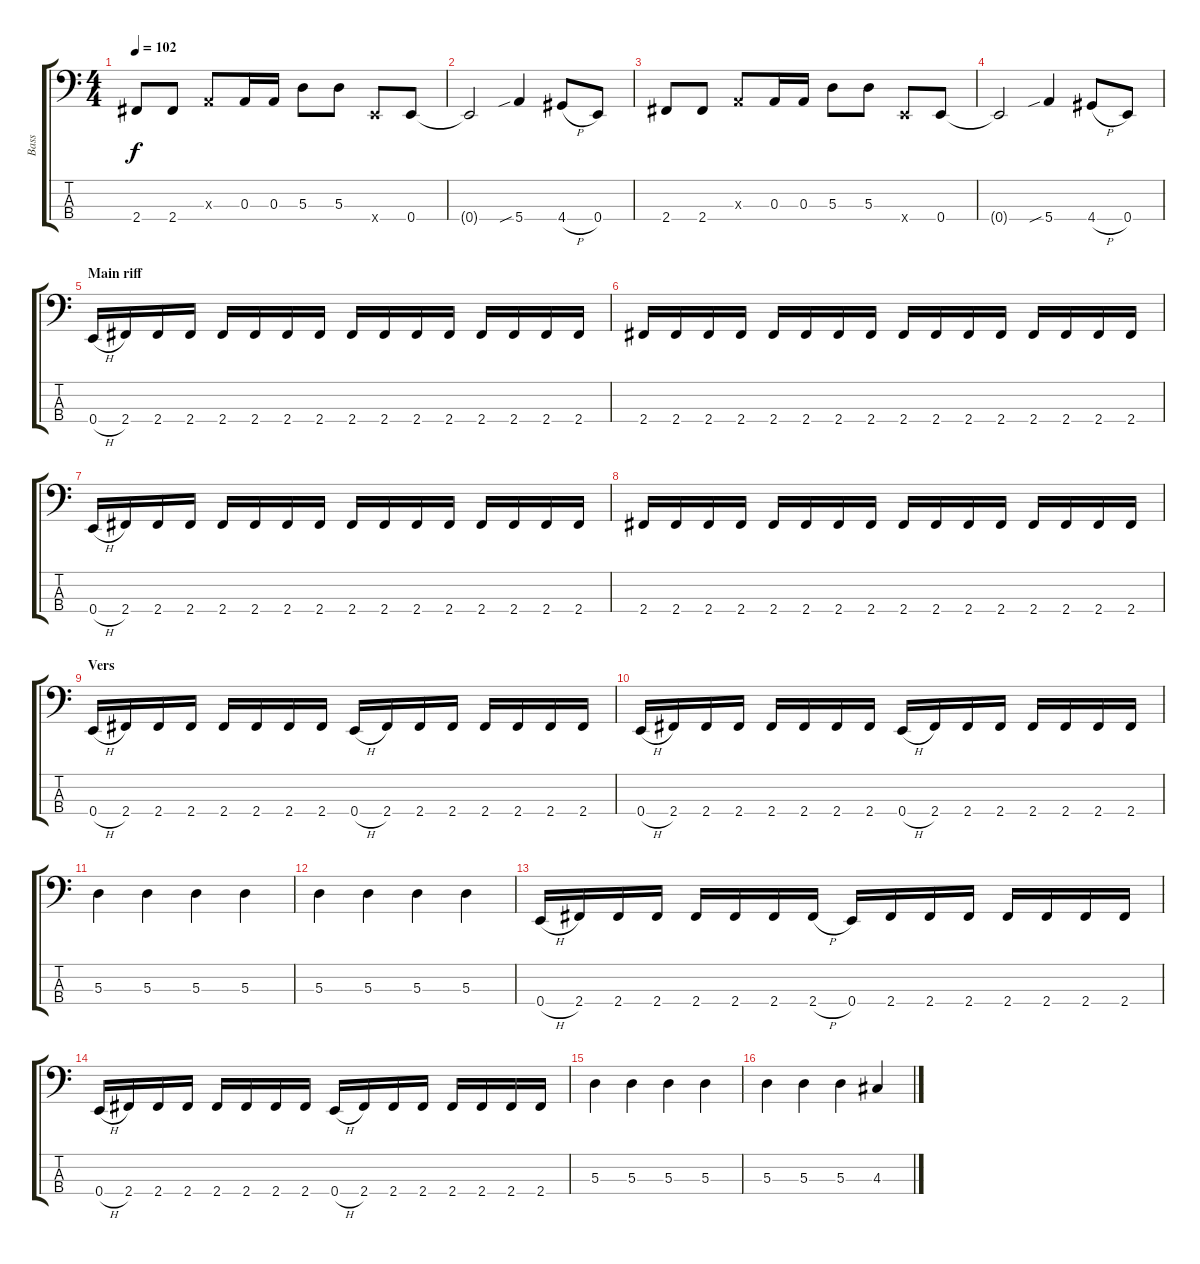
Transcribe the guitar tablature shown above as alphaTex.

\track ("Bass" "Bass") {instrument electricbassfinger}
\staff {score tabs}
\tuning (G2 D2 A1 E1) {hide}
\ts (4 4)
\tempo 102
\clef f4
\ks c
2.4.8{dy f} 2.4.8 0.3{x}.8 0.3.16 0.3.16 5.3.8 5.3.8 0.4{x}.8 0.4.8 |
0.4{t}.2 5.4{sib}.4 4.4{h}.8 0.4.8 |
2.4.8 2.4.8 0.3{x}.8 0.3.16 0.3.16 5.3.8 5.3.8 0.4{x}.8 0.4.8 |
0.4{t}.2 5.4{sib}.4 4.4{h}.8 0.4.8 |
\section ("" "Main riff")
0.4{h}.16 2.4.16 2.4.16 2.4.16 2.4.16 2.4.16 2.4.16 2.4.16 2.4.16 2.4.16 2.4.16 2.4.16 2.4.16 2.4.16 2.4.16 2.4.16 |
2.4.16 2.4.16 2.4.16 2.4.16 2.4.16 2.4.16 2.4.16 2.4.16 2.4.16 2.4.16 2.4.16 2.4.16 2.4.16 2.4.16 2.4.16 2.4.16 |
0.4{h}.16 2.4.16 2.4.16 2.4.16 2.4.16 2.4.16 2.4.16 2.4.16 2.4.16 2.4.16 2.4.16 2.4.16 2.4.16 2.4.16 2.4.16 2.4.16 |
2.4.16 2.4.16 2.4.16 2.4.16 2.4.16 2.4.16 2.4.16 2.4.16 2.4.16 2.4.16 2.4.16 2.4.16 2.4.16 2.4.16 2.4.16 2.4.16 |
\section ("" "Vers")
0.4{h}.16 2.4.16 2.4.16 2.4.16 2.4.16 2.4.16 2.4.16 2.4.16 0.4{h}.16 2.4.16 2.4.16 2.4.16 2.4.16 2.4.16 2.4.16 2.4.16 |
0.4{h}.16 2.4.16 2.4.16 2.4.16 2.4.16 2.4.16 2.4.16 2.4.16 0.4{h}.16 2.4.16 2.4.16 2.4.16 2.4.16 2.4.16 2.4.16 2.4.16 |
5.3.4 5.3.4 5.3.4 5.3.4 |
5.3.4 5.3.4 5.3.4 5.3.4 |
0.4{h}.16 2.4.16 2.4.16 2.4.16 2.4.16 2.4.16 2.4.16 2.4{h}.16 0.4.16 2.4.16 2.4.16 2.4.16 2.4.16 2.4.16 2.4.16 2.4.16 |
0.4{h}.16 2.4.16 2.4.16 2.4.16 2.4.16 2.4.16 2.4.16 2.4.16 0.4{h}.16 2.4.16 2.4.16 2.4.16 2.4.16 2.4.16 2.4.16 2.4.16 |
5.3.4 5.3.4 5.3.4 5.3.4 |
5.3.4 5.3.4 5.3.4 4.3.4
